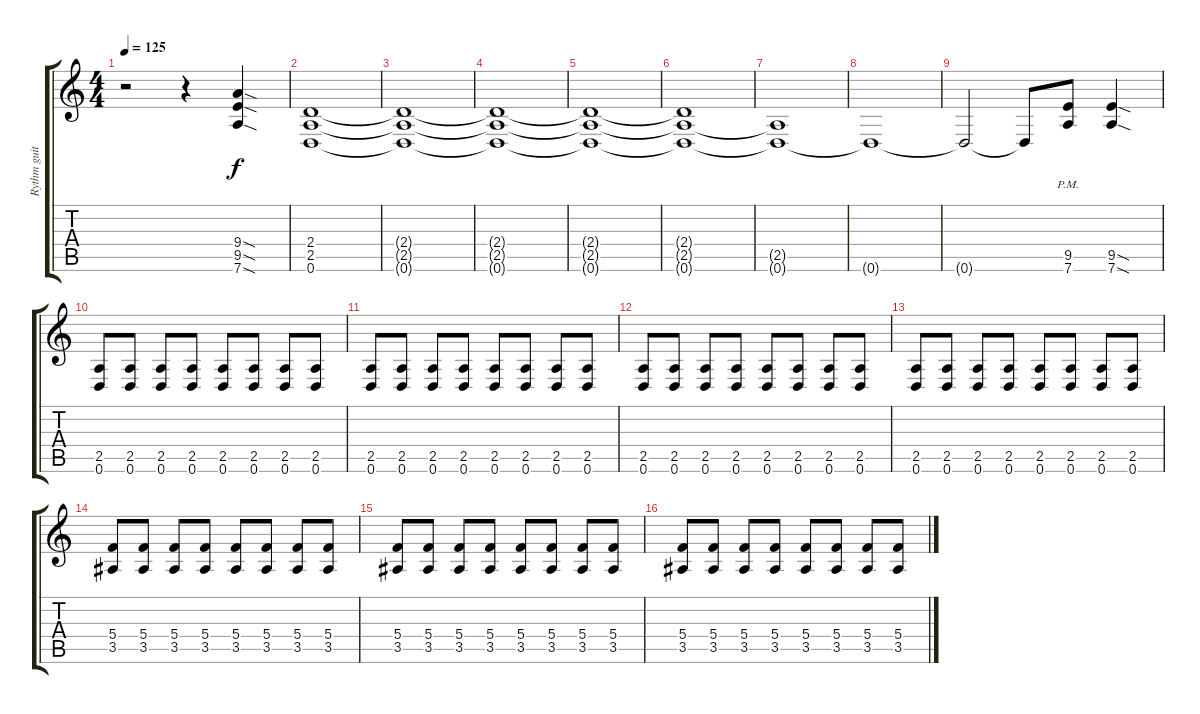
\track ("Rythm guitar" "Rythm guit") {instrument distortionguitar}
\staff {score tabs}
\tuning (D4 A3 F3 C3 G2 D2) {hide}
\ts (4 4)
\tempo 125
\clef g2
\ks c
r.2{dy f} r.4 (9.4{sod} 9.5{sod} 7.6{sod}).4 |
(2.4 2.5 0.6).1 |
(2.4{t} 2.5{t} 0.6{t}).1 |
(2.4{t} 2.5{t} 0.6{t}).1 |
(2.4{t} 2.5{t} 0.6{t}).1 |
(2.4{t} 2.5{t} 0.6{t}).1 |
(2.5{t} 0.6{t}).1 |
0.6{t}.1 |
0.6{t}.2 0.6{t}.8 (9.5{pm} 7.6{pm}).8 (9.5{sod} 7.6{sod}).4 |
(2.5 0.6).8 (2.5 0.6).8 (2.5 0.6).8 (2.5 0.6).8 (2.5 0.6).8 (2.5 0.6).8 (2.5 0.6).8 (2.5 0.6).8 |
(2.5 0.6).8 (2.5 0.6).8 (2.5 0.6).8 (2.5 0.6).8 (2.5 0.6).8 (2.5 0.6).8 (2.5 0.6).8 (2.5 0.6).8 |
(2.5 0.6).8 (2.5 0.6).8 (2.5 0.6).8 (2.5 0.6).8 (2.5 0.6).8 (2.5 0.6).8 (2.5 0.6).8 (2.5 0.6).8 |
(2.5 0.6).8 (2.5 0.6).8 (2.5 0.6).8 (2.5 0.6).8 (2.5 0.6).8 (2.5 0.6).8 (2.5 0.6).8 (2.5 0.6).8 |
(5.4 3.5).8 (5.4 3.5).8 (5.4 3.5).8 (5.4 3.5).8 (5.4 3.5).8 (5.4 3.5).8 (5.4 3.5).8 (5.4 3.5).8 |
(5.4 3.5).8 (5.4 3.5).8 (5.4 3.5).8 (5.4 3.5).8 (5.4 3.5).8 (5.4 3.5).8 (5.4 3.5).8 (5.4 3.5).8 |
(5.4 3.5).8 (5.4 3.5).8 (5.4 3.5).8 (5.4 3.5).8 (5.4 3.5).8 (5.4 3.5).8 (5.4 3.5).8 (5.4 3.5).8
